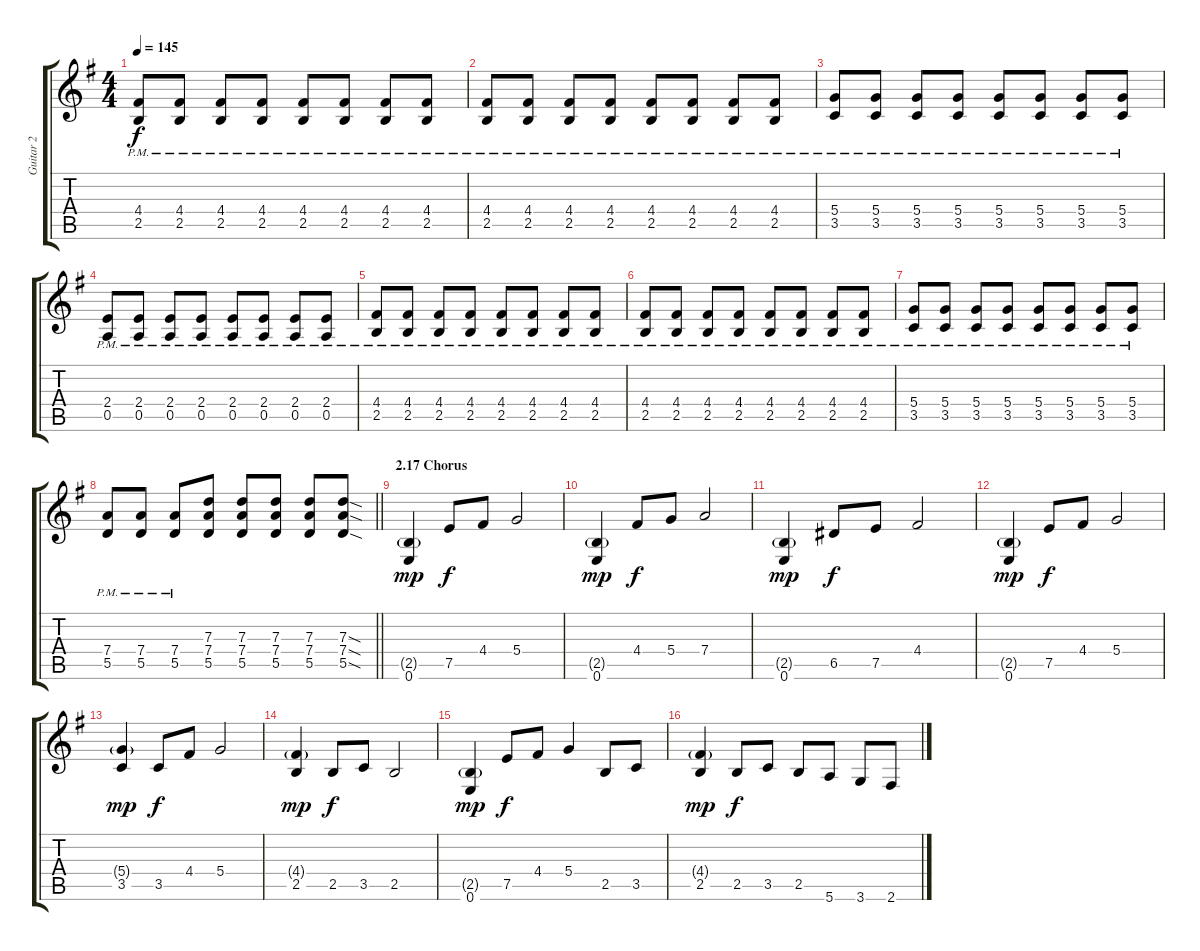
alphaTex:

\track ("Guitar 2" "Guitar 2") {instrument distortionguitar}
\staff {score tabs}
\tuning (E4 B3 G3 D3 A2 E2) {hide}
\ts (4 4)
\tempo 145
\clef g2
\ks eminor
(4.4{pm} 2.5{pm}).8{dy f} (4.4{pm} 2.5{pm}).8 (4.4{pm} 2.5{pm}).8 (4.4{pm} 2.5{pm}).8 (4.4{pm} 2.5{pm}).8 (4.4{pm} 2.5{pm}).8 (4.4{pm} 2.5{pm}).8 (4.4{pm} 2.5{pm}).8 |
(4.4{pm} 2.5{pm}).8 (4.4{pm} 2.5{pm}).8 (4.4{pm} 2.5{pm}).8 (4.4{pm} 2.5{pm}).8 (4.4{pm} 2.5{pm}).8 (4.4{pm} 2.5{pm}).8 (4.4{pm} 2.5{pm}).8 (4.4{pm} 2.5{pm}).8 |
(5.4{pm} 3.5{pm}).8 (5.4{pm} 3.5{pm}).8 (5.4{pm} 3.5{pm}).8 (5.4{pm} 3.5{pm}).8 (5.4{pm} 3.5{pm}).8 (5.4{pm} 3.5{pm}).8 (5.4{pm} 3.5{pm}).8 (5.4{pm} 3.5{pm}).8 |
(2.4{pm} 0.5{pm}).8 (2.4{pm} 0.5{pm}).8 (2.4{pm} 0.5{pm}).8 (2.4{pm} 0.5{pm}).8 (2.4{pm} 0.5{pm}).8 (2.4{pm} 0.5{pm}).8 (2.4{pm} 0.5{pm}).8 (2.4{pm} 0.5{pm}).8 |
(4.4{pm} 2.5{pm}).8 (4.4{pm} 2.5{pm}).8 (4.4{pm} 2.5{pm}).8 (4.4{pm} 2.5{pm}).8 (4.4{pm} 2.5{pm}).8 (4.4{pm} 2.5{pm}).8 (4.4{pm} 2.5{pm}).8 (4.4{pm} 2.5{pm}).8 |
(4.4{pm} 2.5{pm}).8 (4.4{pm} 2.5{pm}).8 (4.4{pm} 2.5{pm}).8 (4.4{pm} 2.5{pm}).8 (4.4{pm} 2.5{pm}).8 (4.4{pm} 2.5{pm}).8 (4.4{pm} 2.5{pm}).8 (4.4{pm} 2.5{pm}).8 |
(5.4{pm} 3.5{pm}).8 (5.4{pm} 3.5{pm}).8 (5.4{pm} 3.5{pm}).8 (5.4{pm} 3.5{pm}).8 (5.4{pm} 3.5{pm}).8 (5.4{pm} 3.5{pm}).8 (5.4{pm} 3.5{pm}).8 (5.4{pm} 3.5{pm}).8 |
\barLineRight lightlight
(7.4{pm} 5.5{pm}).8 (7.4{pm} 5.5{pm}).8 (7.4{pm} 5.5{pm}).8 (7.3 7.4 5.5).8 (7.3 7.4 5.5).8 (7.3 7.4 5.5).8 (7.3 7.4 5.5).8 (7.3{sod} 7.4{sod} 5.5{sod}).8 |
\section ("" "2.17 Chorus")
(2.5{g} 0.6).4{dy mp} 7.5.8{dy f} 4.4.8 5.4.2 |
(2.5{g} 0.6).4{dy mp} 4.4.8{dy f} 5.4.8 7.4.2 |
(2.5{g} 0.6).4{dy mp} 6.5.8{dy f} 7.5.8 4.4.2 |
(2.5{g} 0.6).4{dy mp} 7.5.8{dy f} 4.4.8 5.4.2 |
(5.4{g} 3.5).4{dy mp} 3.5.8{dy f} 4.4.8 5.4.2 |
(4.4{g} 2.5).4{dy mp} 2.5.8{dy f} 3.5.8 2.5.2 |
(2.5{g} 0.6).4{dy mp} 7.5.8{dy f} 4.4.8 5.4.4 2.5.8 3.5.8 |
(4.4{g} 2.5).4{dy mp} 2.5.8{dy f} 3.5.8 2.5.8 5.6.8 3.6.8 2.6.8
